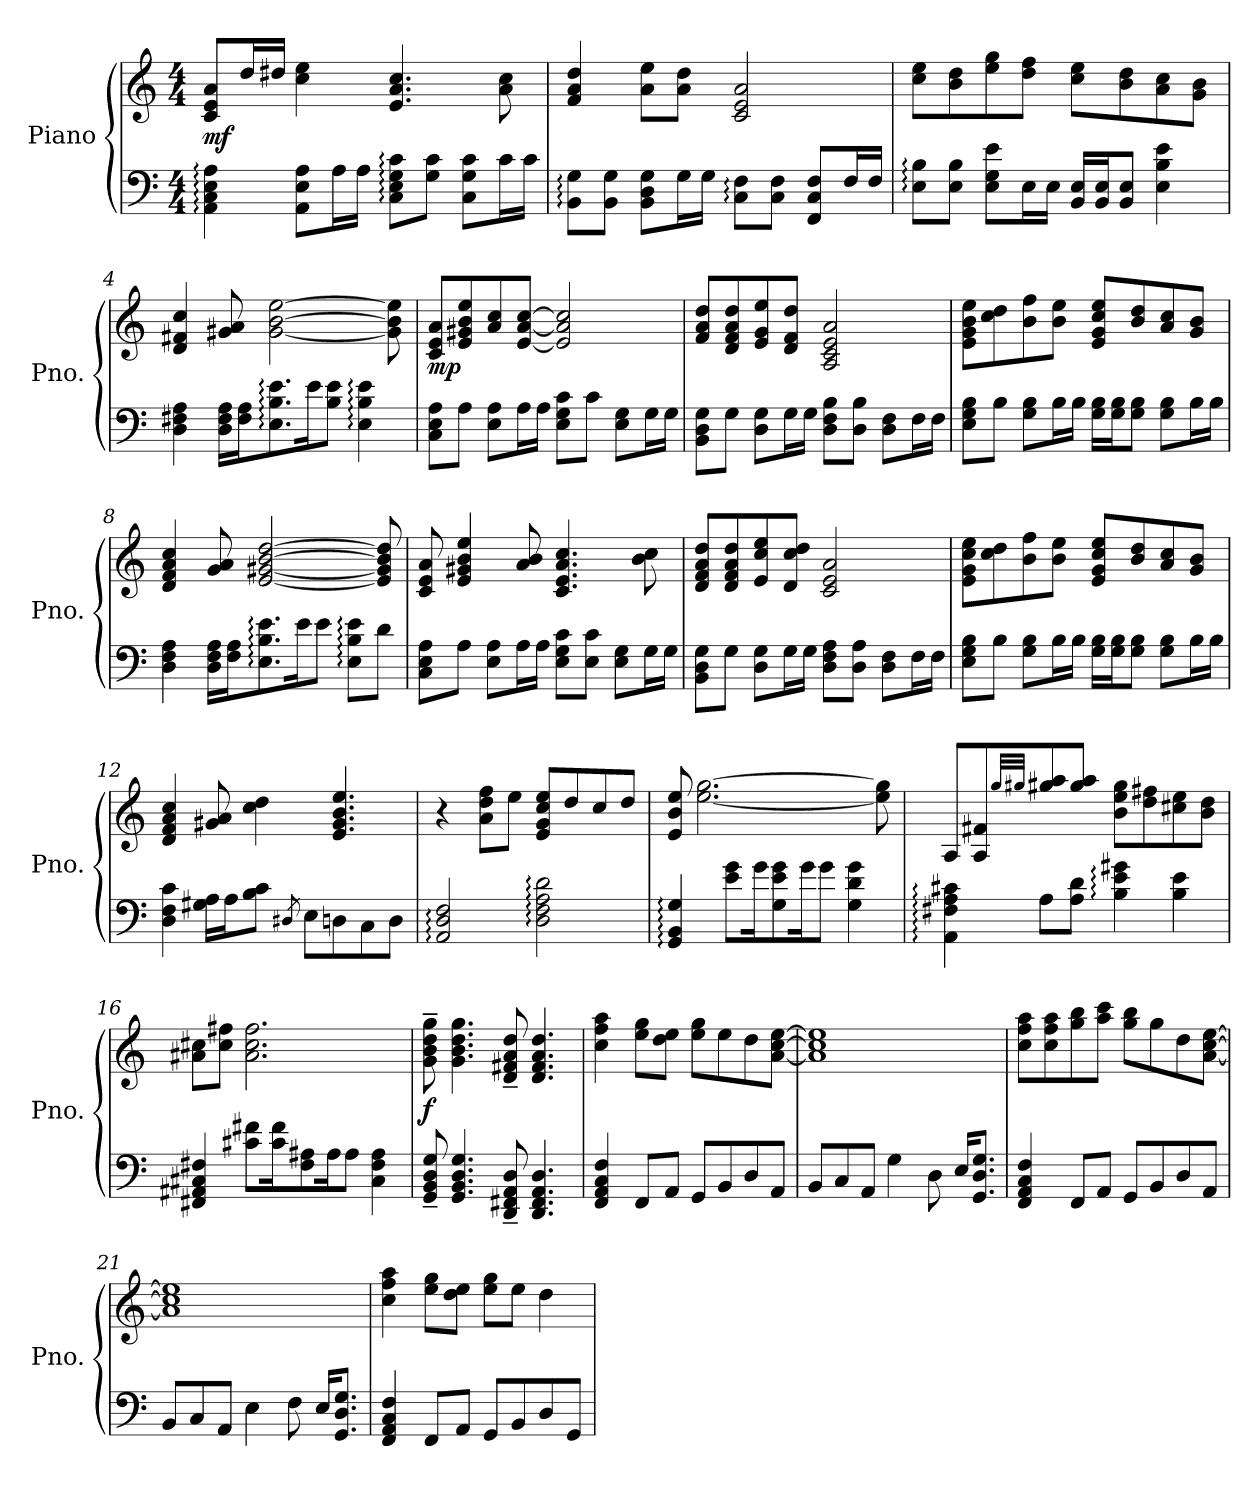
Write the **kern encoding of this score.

**kern	**kern	**dynam
*part1	*part1	*part1
*staff2	*staff1	*staff1/2
*I"Piano	*	*
*I'Pno.	*	*
*clefF4	*clefG2	*
*k[]	*k[]	*
*M4/4	*M4/4	*
*MM87	*MM87	*
=1	=1	=1
!	!	!LO:DY:b
4AA\: 4C\: 4E\: 4A\:	8c/ 8e/ 8a/L	mf
.	16dd/L	.
.	16dd#X/JJ	.
8AA\ 8E\ 8A\L	4cc\ 4ee\	.
16A\L	.	.
16A\JJ	.	.
8C\: 8E\: 8G\: 8c\:L	4.e/ 4.a/ 4.cc/	.
8G\ 8c\J	.	.
8C\ 8G\ 8c\L	.	.
16c\L	8a\ 8cc\	.
16c\JJ	.	.
=2	=2	=2
8BB\: 8G\:L	4f/ 4a/ 4dd/	.
8BB\ 8G\J	.	.
8BB\ 8D\ 8G\L	8a\ 8ee\L	.
16G\L	8a\ 8dd\J	.
16G\JJ	.	.
8C\: 8F\:L	2c/ 2e/ 2a/	.
8C\ 8F\J	.	.
8FF/ 8C/ 8F/L	.	.
16F/L	.	.
16F/JJ	.	.
=3	=3	=3
8E\: 8B\:L	8cc\ 8ee\L	.
8E\ 8B\J	8b\ 8dd\	.
8E\ 8G\ 8e\L	8ee\ 8gg\	.
16E\L	8dd\ 8ff\J	.
16E\JJ	.	.
16BB/ 16E/LL	8cc\ 8ee\L	.
16BB/ 16E/J	.	.
8BB/ 8E/J	8b\ 8dd\	.
4E\ 4B\ 4e\	8a\ 8cc\	.
.	8g\ 8b\J	.
!!LO:LB:g=z
=4	=4	=4
4D\ 4F#X\ 4A\	4d/ 4f#X/ 4cc/	.
16D\ 16F#\ 16A\LL	8g#X/ 8a/	.
16F#\ 16A\J	.	.
8.E\: 8.B\: 8.e\:	[2g#\ [2b\ [2ee\	.
16e\K	.	.
8B\ 8e\J	.	.
4E\: 4B\: 4e\:	.	.
.	8g#\] 8b\] 8ee\]	.
=5	=5	=5
!	!	!LO:DY:b
8C\ 8E\ 8A\L	8c/ 8e/ 8a/L	mp
8A\J	8e/ 8g#X/ 8b/ 8ee/	.
8E\ 8A\L	8a/ 8cc/	.
16A\L	[8e/ [8a/ [8cc/J	.
16A\JJ	.	.
8E\ 8G\ 8c\L	2e/] 2a/] 2cc/]	.
8c\J	.	.
8E\ 8G\L	.	.
16G\L	.	.
16G\JJ	.	.
=6	=6	=6
8BB\ 8D\ 8G\L	8f/ 8a/ 8dd/L	.
8G\J	8d/ 8f/ 8a/ 8dd/	.
8D\ 8G\L	8e/ 8g/ 8ee/	.
16G\L	8d/ 8f/ 8dd/J	.
16G\JJ	.	.
8D\ 8F\ 8B\L	2A/ 2c/ 2e/ 2a/	.
8D\ 8B\J	.	.
8D\ 8F\L	.	.
16F\L	.	.
16F\JJ	.	.
!!LO:LB:g=z
=7	=7	=7
8E\ 8G\ 8B\L	8e\ 8g\ 8b\ 8ee\L	.
8B\J	8cc\ 8dd\	.
8G\ 8B\L	8b\ 8ff\	.
16B\L	8b\ 8ee\J	.
16B\JJ	.	.
16G\ 16B\LL	8e/ 8g/ 8cc/ 8ee/L	.
16G\ 16B\J	.	.
8G\ 8B\J	8b/ 8dd/	.
8G\ 8B\L	8a/ 8cc/	.
16B\L	8g/ 8b/J	.
16B\JJ	.	.
=8	=8	=8
4D\ 4F\ 4A\	4d/ 4f/ 4a/ 4cc/	.
16D\ 16F\ 16A\LL	8g/ 8a/	.
16F\ 16A\J	.	.
8.E\: 8.B\: 8.e\:	[2e/ [2g#X/ [2b/ [2dd/	.
16e\K	.	.
8e\J	.	.
8E\: 8B\: 8e\:L	.	.
8d\J	8e/] 8g#/] 8b/] 8dd/]	.
=9	=9	=9
8C\ 8E\ 8A\L	8c/ 8e/ 8a/	.
8A\J	4e/ 4g#X/ 4b/ 4ee/	.
8E\ 8A\L	.	.
16A\L	8a/ 8b/	.
16A\JJ	.	.
8E\ 8G\ 8c\L	4.c/ 4.e/ 4.a/ 4.cc/	.
8E\ 8c\J	.	.
8E\ 8G\L	.	.
16G\L	8b\ 8cc\	.
16G\JJ	.	.
=10	=10	=10
8BB\ 8D\ 8G\L	8d/ 8f/ 8a/ 8dd/L	.
8G\J	8d/ 8f/ 8a/ 8dd/	.
8D\ 8G\L	8e/ 8cc/ 8ee/	.
16G\L	8d/ 8cc/ 8dd/J	.
16G\JJ	.	.
8D\ 8F\ 8A\L	2c/ 2e/ 2a/	.
8D\ 8A\J	.	.
8D\ 8F\L	.	.
16F\L	.	.
16F\JJ	.	.
!!LO:LB:g=z
=11	=11	=11
8E\ 8G\ 8B\L	8e\ 8g\ 8cc\ 8ee\L	.
8B\J	8cc\ 8dd\	.
8G\ 8B\L	8b\ 8ff\	.
16B\L	8b\ 8ee\J	.
16B\JJ	.	.
16G\ 16B\LL	8e/ 8g/ 8cc/ 8ee/L	.
16G\ 16B\J	.	.
8G\ 8B\J	8b/ 8dd/	.
8G\ 8B\L	8a/ 8cc/	.
16B\L	8g/ 8b/J	.
16B\JJ	.	.
=12	=12	=12
4D\ 4F\ 4c\	4d/ 4f/ 4a/ 4cc/	.
16G#X\ 16A\LL	8g#X/ 8a/	.
16A\J	.	.
8B\ 8c\J	4cc\ 4dd\	.
8qD#X/	.	.
8E\L	.	.
8Dn\	4.e/ 4.g#/ 4.b/ 4.ee/	.
8C\	.	.
8D\J	.	.
=13	=13	=13
2AA/: 2D/: 2F/:	4r	.
.	8a\ 8dd\ 8ff\L	.
.	8ee\J	.
2D\: 2F\: 2A\: 2d\:	8e/ 8g/ 8cc/ 8ee/L	.
.	8dd/	.
.	8cc/	.
.	8dd/J	.
=14	=14	=14
4GG/: 4BB/: 4G/:	8e/ 8b/ 8ee/	.
.	[2.ee\ [2.gg\	.
8e\ 8g\L	.	.
16g\K	.	.
8G\ 8e\ 8g\	.	.
16g\K	.	.
8g\J	.	.
4G\ 4d\ 4g\	.	.
.	8ee\] 8gg\]	.
!!LO:LB:g=z
=15	=15	=15
4AA\: 4F#X\: 4A\: 4c#X\:	8A/L	.
.	8A/ 8f#X/	.
.	32qgg/LLL	.
.	32qgg#X/JJJ	.
8A\L	8gg#/ 8aa/	.
8A\ 8d\J	8gg#/ 8aa/J	.
4B\: 4e\: 4g#X\:	8b\ 8ee\ 8gg#\L	.
.	8dd\ 8ff#X\	.
4B\ 4e\	8cc#X\ 8ee\	.
.	8b\ 8dd\J	.
=16	=16	=16
4FF#X/ 4AA#X/ 4C#X/ 4F#X/	8a#X\ 8cc#X\L	.
.	8cc#\ 8ff#X\J	.
8c#X\ 8f#X\L	2.a#\ 2.cc#\ 2.ff#\	.
16c#\ 16f#\K	.	.
8F#\ 8A#X\	.	.
16A#\K	.	.
8A#\J	.	.
4C#\ 4F#\ 4A#\	.	.
=17	=17	=17
!	!	!LO:DY:a=2
8GG/~ 8BB/~ 8D/~ 8G/~	8g\~ 8b\~ 8dd\~ 8gg\~	f
4.GG/ 4.BB/ 4.D/ 4.G/	4.g\ 4.b\ 4.dd\ 4.gg\	.
8DD/~ 8FF#X/~ 8AA/~ 8D/~	8d/~ 8f#X/~ 8a/~ 8dd/~	.
4.DD/ 4.FF#/ 4.AA/ 4.D/	4.d/ 4.f#/ 4.a/ 4.dd/	.
!!LO:PB:g=z
=18	=18	=18
4FF/ 4AA/ 4C/ 4F/	4cc\ 4ff\ 4aa\	.
8FF/L	8ee\ 8gg\L	.
8AA/J	8dd\ 8ee\J	.
8GG/L	8ee\ 8gg\L	.
8BB/	8ee\	.
8D/	8dd\	.
8AA/J	[8a\ [8cc\ [8ee\J	.
=19	=19	=19
8BB/L	1a] 1cc] 1ee]	.
8C/	.	.
8AA/J	.	.
4G\	.	.
8D\	.	.
16E/KL	.	.
8.GG/ 8.D/ 8.G/J	.	.
=20	=20	=20
4FF/ 4AA/ 4C/ 4F/	8cc\ 8ff\ 8aa\L	.
.	8cc\ 8ff\ 8aa\	.
8FF/L	8gg\ 8bb\	.
8AA/J	8aa\ 8ccc\J	.
8GG/L	8gg\ 8bb\L	.
8BB/	8gg\	.
8D/	8dd\	.
8AA/J	[8a\ [8cc\ [8ee\J	.
=21	=21	=21
8BB/L	1a] 1cc] 1ee]	.
8C/	.	.
8AA/J	.	.
4E\	.	.
8F\	.	.
16E/KL	.	.
8.GG/ 8.D/ 8.G/J	.	.
=22	=22	=22
4FF/ 4AA/ 4C/ 4F/	4cc\ 4ff\ 4aa\	.
8FF/L	8ee\ 8gg\L	.
8AA/J	8dd\ 8ee\J	.
8GG/L	8ee\ 8gg\L	.
8BB/	8ee\J	.
8D/	4dd\	.
8GG/J	.	.
=	=	=
*-	*-	*-
